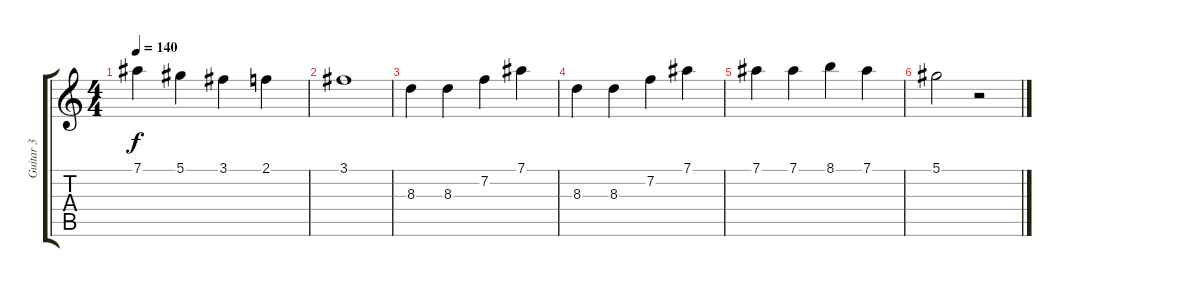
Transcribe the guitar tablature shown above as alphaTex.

\track ("Guitar 3" "Guitar 3") {instrument distortionguitar}
\staff {score tabs}
\tuning (Eb4 Bb3 Gb3 Db3 Ab2 Eb2) {hide}
\ts (4 4)
\tempo 140
\clef g2
\ks c
7.1.4{dy f} 5.1.4 3.1.4 2.1.4 |
3.1.1 |
8.3.4 8.3.4 7.2.4 7.1.4 |
8.3.4 8.3.4 7.2.4 7.1.4 |
7.1.4 7.1.4 8.1.4 7.1.4 |
5.1.2 r.2
